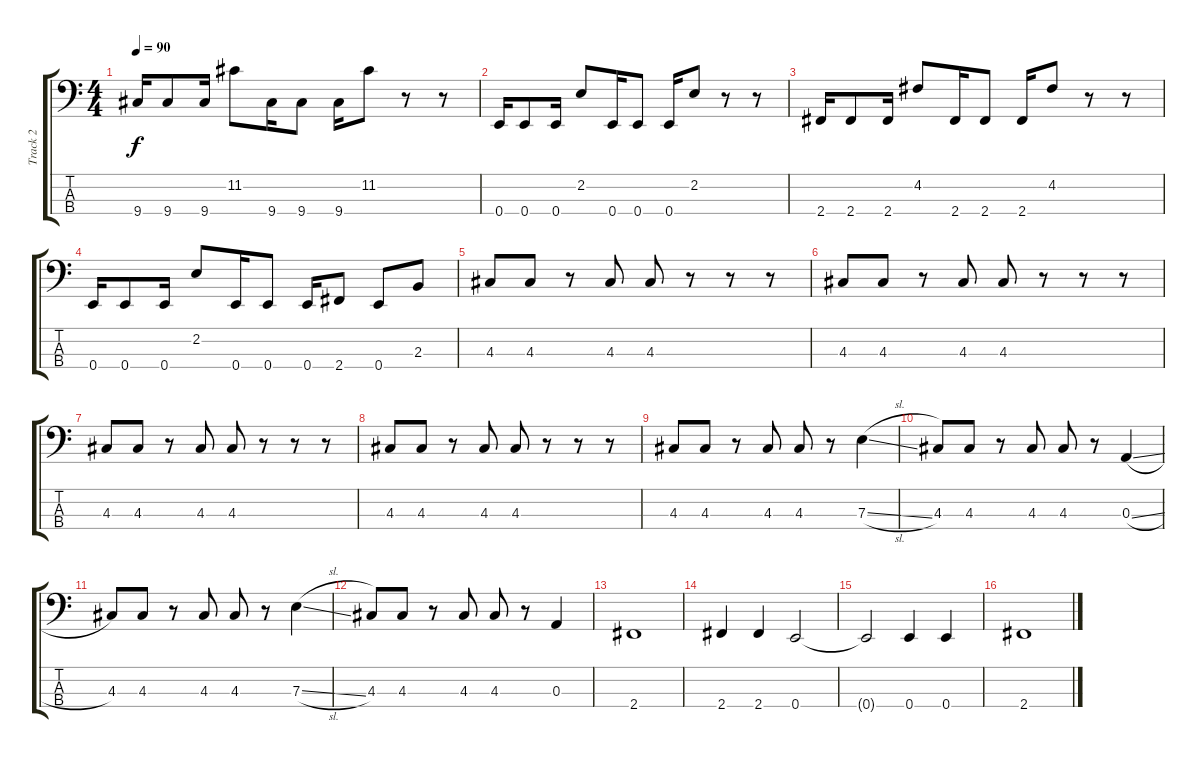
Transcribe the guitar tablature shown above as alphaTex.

\track ("Track 2" "Track 2") {instrument electricbassfinger}
\staff {score tabs}
\tuning (G2 D2 A1 E1) {hide}
\ts (4 4)
\tempo 90
\clef f4
\ks c
9.4.16{dy f} 9.4.8 9.4.16 11.2.8 9.4.16 9.4.8 9.4.16 11.2.8 r.8 r.8 |
0.4.16 0.4.8 0.4.16 2.2.8 0.4.16 0.4.8 0.4.16 2.2.8 r.8 r.8 |
2.4.16 2.4.8 2.4.16 4.2.8 2.4.16 2.4.8 2.4.16 4.2.8 r.8 r.8 |
0.4.16 0.4.8 0.4.16 2.2.8 0.4.16 0.4.8 0.4.16 2.4.8 0.4.8 2.3.8 |
4.3.8 4.3.8 r.8 4.3.8 4.3.8 r.8 r.8 r.8 |
4.3.8 4.3.8 r.8 4.3.8 4.3.8 r.8 r.8 r.8 |
4.3.8 4.3.8 r.8 4.3.8 4.3.8 r.8 r.8 r.8 |
4.3.8 4.3.8 r.8 4.3.8 4.3.8 r.8 r.8 r.8 |
4.3.8 4.3.8 r.8 4.3.8 4.3.8 r.8 7.3{sl}.4 |
4.3.8 4.3.8 r.8 4.3.8 4.3.8 r.8 0.3{sl}.4 |
4.3.8 4.3.8 r.8 4.3.8 4.3.8 r.8 7.3{sl}.4 |
4.3.8 4.3.8 r.8 4.3.8 4.3.8 r.8 0.3.4 |
2.4.1 |
2.4.4 2.4.4 0.4.2 |
0.4{t}.2 0.4.4 0.4.4 |
2.4.1
